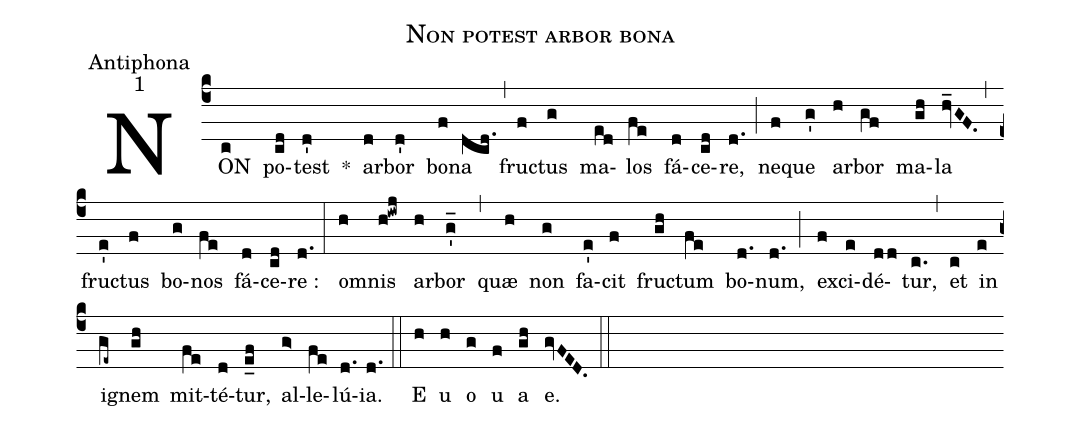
name:Non potest arbor bona;
office-part:Antiphona;
mode:1;
%%
(c4) NON(c) po(cd)test(d') *() ar(d)bor(d') bo(f)na(dcd.) (,) fru(f)ctus(g) ma(ed)los(fe) fá(d)ce(cd)re,(d.) (;) ne(f)que(g') ar(h)bor(gf) ma(gh)la(hv_GF.) (,) fru(e')ctus(f) bo(g)nos(fe) fá(d)ce(cd)re :(d.) (:) o(h)mnis(h!iwj) ar(h)bor(g'_) (,) quæ(h) non(g) fa(e')cit(f) fru(gh)ctum(fe) bo(d.)num,(d.) (;) ex(f)ci(e)dé(dd)tur,(c.) (,) et(c) in(e) i(ge~)gnem(gh) mit(fe)té(d)tur,(e_f) al(g>)le(fe)lú(d.)ia.(d.) (::) E(h) u(h) o(g) u(f) a(gh) e.(gvFED.) (::)
